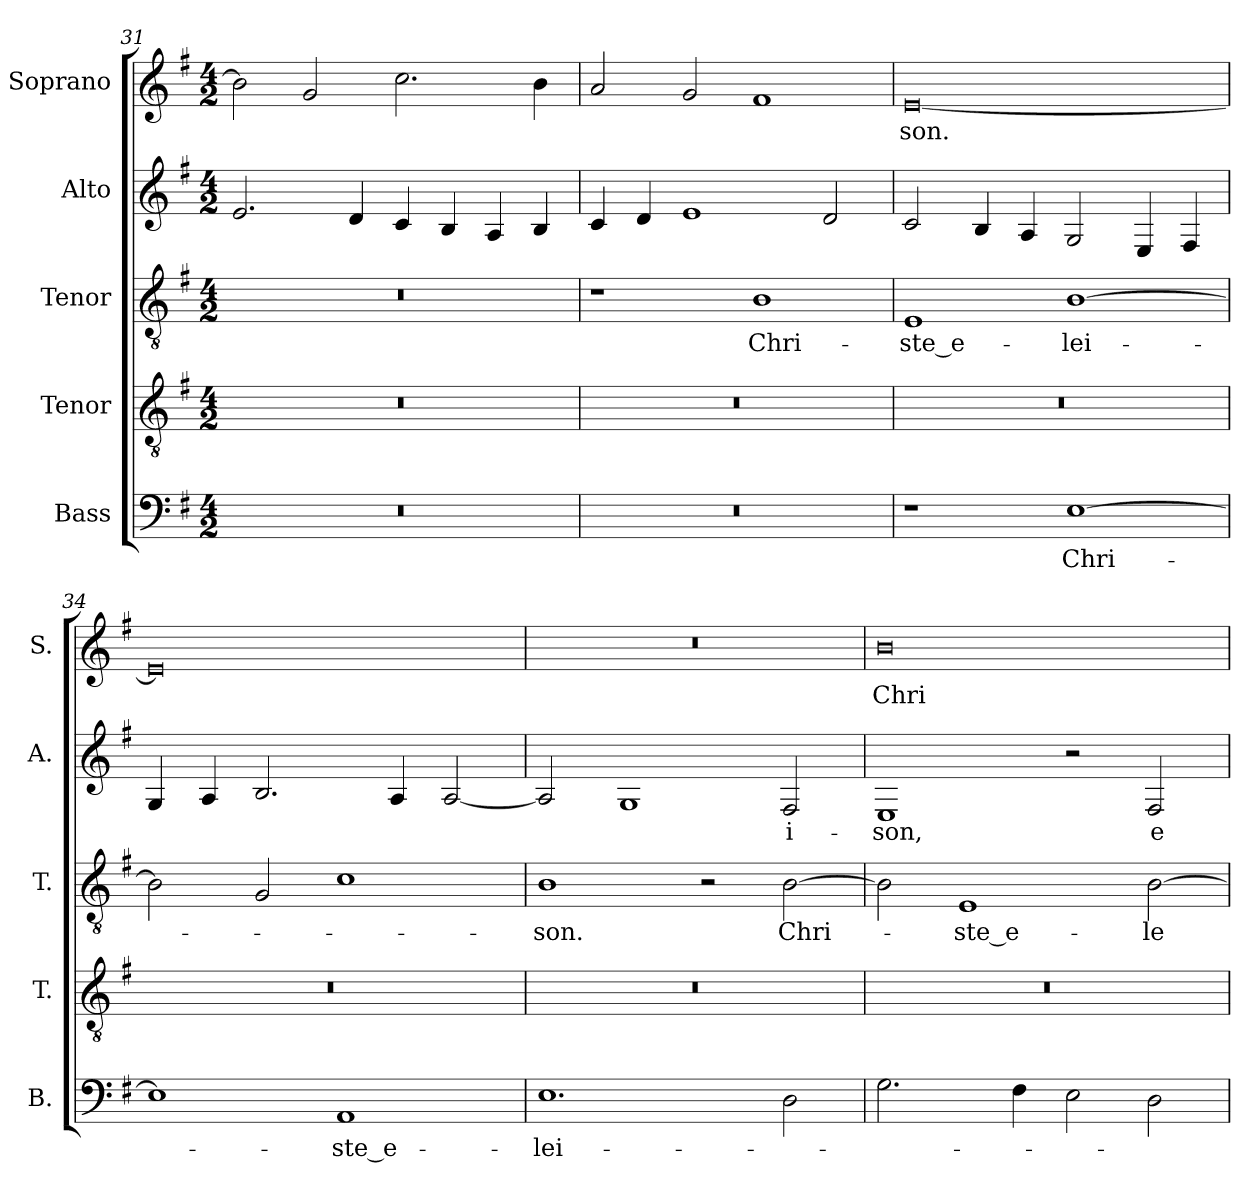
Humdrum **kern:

**kern	**text	**kern	**kern	**text	**kern	**text	**kern	**text
*part5	*part5	*part4	*part3	*part3	*part2	*part2	*part1	*part1
*staff5	*staff5	*staff4	*staff3	*staff3	*staff2	*staff2	*staff1	*staff1
*I"Bass	*	*I"Tenor	*I"Tenor	*	*I"Alto	*	*I"Soprano	*
*I'B.	*	*I'T.	*I'T.	*	*I'A.	*	*I'S.	*
*clefF4	*	*clefGv2	*clefGv2	*	*clefG2	*	*clefG2	*
*	*	*ITrd7c12	*ITrd7c12	*	*	*	*	*
*k[f#]	*	*k[f#]	*k[f#]	*	*k[f#]	*	*k[f#]	*
*G:	*	*G:	*G:	*	*G:	*	*G:	*
*M4/2	*	*M4/2	*M4/2	*	*M4/2	*	*M4/2	*
=31	=31	=31	=31	=31	=31	=31	=31	=31
!LO:N:vis=1	!	!LO:N:vis=1	!LO:N:vis=1	!	!	!	!	!
0r	.	0r	0r	.	2.ei/	.	2bi\]	.
.	.	.	.	.	.	.	2gi/	.
.	.	.	.	.	4di/	.	.	.
.	.	.	.	.	4ci/	.	2.cci\	.
.	.	.	.	.	4Bi/	.	.	.
.	.	.	.	.	4Ai/	.	.	.
.	.	.	.	.	4Bi/	.	4bi\	.
=32	=32	=32	=32	=32	=32	=32	=32	=32
!LO:N:vis=1	!	!LO:N:vis=1	!	!	!	!	!	!
0r	.	0r	1r	.	4ci/	.	2ai/	.
.	.	.	.	.	4di/	.	.	.
.	.	.	.	.	1ei	.	2gi/	.
!	!	!	!	!LO:LY:b:color=#000000	!	!	!	!
.	.	.	1BBi	Chri-	.	.	1f#i	.
.	.	.	.	.	2di/	.	.	.
=33	=33	=33	=33	=33	=33	=33	=33	=33
!	!	!LO:N:vis=1	!	!	!	!	!	!
!	!	!	!	!LO:LY:b:color=#000000	!	!	!	!
!	!	!	!	!	!	!	!	!LO:LY:b:color=#000000
1r	.	0r	1EEi	-ste_e-	2ci/	.	[0ei	-son.
.	.	.	.	.	4Bi/	.	.	.
.	.	.	.	.	4Ai/	.	.	.
!	!LO:LY:b:color=#000000	!	!	!	!	!	!	!
!	!	!	!	!LO:LY:b:color=#000000	!	!	!	!
[1Ei	Chri-	.	[1BBi	-lei-	2Gi/	.	.	.
.	.	.	.	.	4Ei/	.	.	.
.	.	.	.	.	4F#i/	.	.	.
!!LO:LB:g=z
=34	=34	=34	=34	=34	=34	=34	=34	=34
!	!	!LO:N:vis=1	!	!	!	!	!	!
1Ei]	.	0r	2BBi\]	.	4Gi/	.	0ei]	.
.	.	.	.	.	4Ai/	.	.	.
.	.	.	2GGi/	.	2.Bi/	.	.	.
!	!LO:LY:b:color=#000000	!	!	!	!	!	!	!
1AAi	-ste_e-	.	1Ci	.	.	.	.	.
.	.	.	.	.	4Ai/	.	.	.
.	.	.	.	.	[2Ai/	.	.	.
=35	=35	=35	=35	=35	=35	=35	=35	=35
!	!LO:LY:b:color=#000000	!LO:N:vis=1	!	!	!	!	!	!
!	!	!	!	!LO:LY:b:color=#000000	!	!	!LO:N:vis=1	!
1.Ei	-lei-	0r	1BBi	-son.	2Ai/]	.	0r	.
.	.	.	.	.	1Gi	.	.	.
.	.	.	2r	.	.	.	.	.
!	!	!	!	!LO:LY:b:color=#000000	!	!	!	!
!	!	!	!	!	!	!LO:LY:b:color=#000000	!	!
2Di\	.	.	[2BBi\	Chri-	2F#i/	-i-	.	.
=36	=36	=36	=36	=36	=36	=36	=36	=36
!	!LO:LY:b:color=#000000	!LO:N:vis=1	!	!	!	!	!	!
!	!	!	!	!	!	!LO:LY:b:color=#000000	!	!
!	!	!	!	!	!	!	!	!LO:LY:b:color=#000000
2.Gi\	-­-	0r	2BBi\]	.	1Ei	-son,	0bi	Chri-
!	!	!	!	!LO:LY:b:color=#000000	!	!	!	!
.	.	.	1EEi	-ste_e-	.	.	.	.
4F#i\	.	.	.	.	.	.	.	.
2Ei\	.	.	.	.	2r	.	.	.
!	!	!	!	!LO:LY:b:color=#000000	!	!	!	!
!	!	!	!	!	!	!LO:LY:b:color=#000000	!	!
2Di\	.	.	[2BBi\	-le-	2F#i/	e-	.	.
=	=	=	=	=	=	=	=	=
*-	*-	*-	*-	*-	*-	*-	*-	*-
